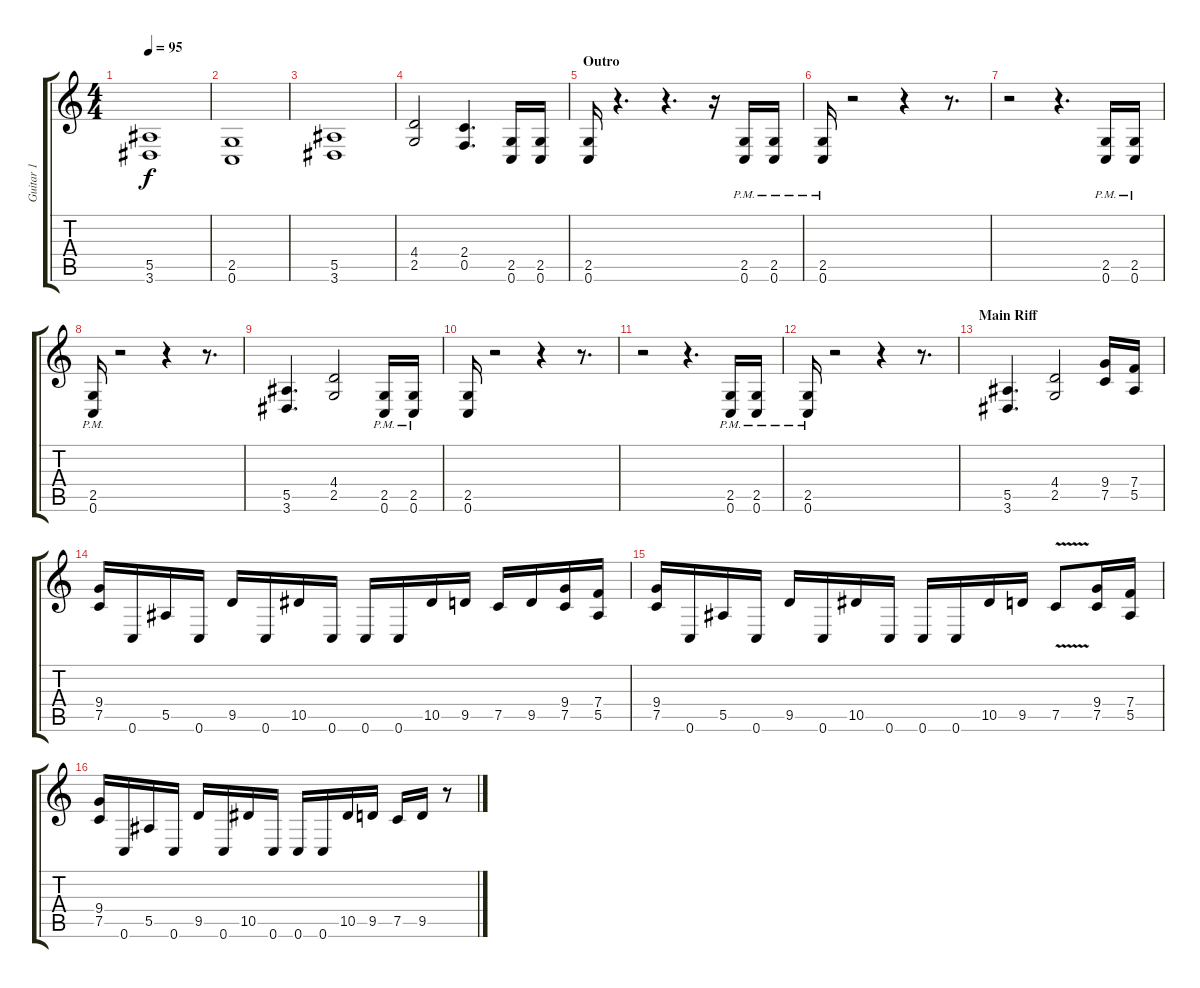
\track ("Guitar 1" "Guitar 1") {instrument distortionguitar}
\staff {score tabs}
\tuning (C4 G3 Eb3 Bb2 F2 C2) {hide}
\ts (4 4)
\tempo 95
\clef g2
\ks c
(5.5 3.6).1{dy f} |
(2.5 0.6).1 |
(5.5 3.6).1 |
(4.4 2.5).2 (2.4 0.5).4{d} (2.5 0.6).16{balance 0} (2.5 0.6).16 |
\section ("" "Outro")
(2.5 0.6).16 r.4{d} r.4{d} r.16 (2.5{pm} 0.6{pm}).16 (2.5{pm} 0.6{pm}).16 |
(2.5{pm} 0.6{pm}).16 r.2 r.4 r.8{d} |
r.2 r.4{d} (2.5{pm} 0.6{pm}).16 (2.5{pm} 0.6{pm}).16 |
(2.5{pm} 0.6{pm}).16 r.2 r.4 r.8{d} |
(5.5 3.6).4{d} (4.4 2.5).2 (2.5{pm} 0.6{pm}).16 (2.5{pm} 0.6{pm}).16 |
(2.5 0.6).16 r.2 r.4 r.8{d} |
r.2 r.4{d} (2.5{pm} 0.6{pm}).16 (2.5{pm} 0.6{pm}).16 |
(2.5{pm} 0.6{pm}).16 r.2 r.4 r.8{d} |
\section ("" "Main Riff")
(5.5 3.6).4{d} (4.4 2.5).2 (9.4 7.5).16 (7.4 5.5).16 |
(9.4 7.5).16 0.6.16 5.5.16 0.6.16 9.5.16 0.6.16 10.5.16 0.6.16 0.6.16 0.6.16 10.5.16 9.5.16 7.5.16 9.5.16 (9.4 7.5).16 (7.4 5.5).16 |
(9.4 7.5).16 0.6.16 5.5.16 0.6.16 9.5.16 0.6.16 10.5.16 0.6.16 0.6.16 0.6.16 10.5.16 9.5.16 7.5{v}.8 (9.4 7.5).16 (7.4 5.5).16 |
(9.4 7.5).16 0.6.16 5.5.16 0.6.16 9.5.16 0.6.16 10.5.16 0.6.16 0.6.16 0.6.16 10.5.16 9.5.16 7.5.16 9.5.16 r.8
